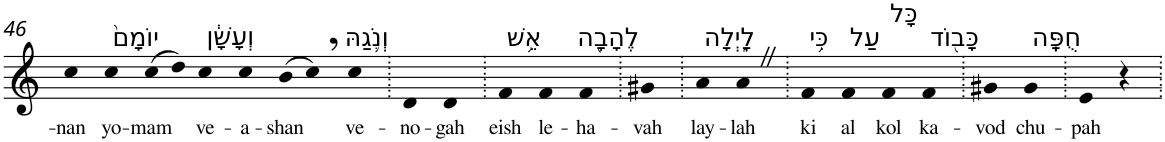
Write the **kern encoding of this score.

**kern	**text
*part1	*part1
*staff1	*staff1
*I"Piano	*
*I'Pno	*
!!LO:PB:g=z
*clefG2	*
*k[]	*
=46	=46
!	!LO:LY:b
4cc	-nan
!LO:TX:a:t=יוֹמָם֙	!
!	!LO:LY:b
4cc	yo-
!	!LO:LY:b
(8cc	-mam
8dd)	.
!LO:TX:a:t=וְעָשָׁ֔ן	!
!	!LO:LY:b
4cc	ve-
!	!LO:LY:b
4cc	-a-
!	!LO:LY:b
(8b	-shan
8cc,)	.
!LO:TX:a:t=וְנֹ֛גַהּ	!
!	!LO:LY:b
4cc	ve-
=47.	=47.
!	!LO:LY:b
4d	-no-
!	!LO:LY:b
4d	-gah
=48.	=48.
!LO:TX:a:t=אֵ֥שׁ	!
!	!LO:LY:b
4f	eish
!LO:TX:a:t=לֶהָבָ֖ה	!
!	!LO:LY:b
4f	le-
!	!LO:LY:b
4f	-ha-
=49.	=49.
!	!LO:LY:b
4g#X	-vah
=50.	=50.
!LO:TX:a:t=לָ֑יְלָה	!
!	!LO:LY:b
4a	lay-
!	!LO:LY:b
4aZ	-lah
=51.	=51.
!LO:TX:a:t=כִּ֥י	!
!	!LO:LY:b
4f	ki
!LO:TX:a:t=עַל	!
!	!LO:LY:b
4f	al
!LO:TX:a:t=כָּל	!
!	!LO:LY:b
4f	kol
!LO:TX:a:t=כָּב֖וֹד	!
!	!LO:LY:b
4f	ka-
=52.	=52.
!	!LO:LY:b
4g#X	-vod
!LO:TX:a:t=חֻפָּֽה	!
!	!LO:LY:b
4g#	chu-
=53.	=53.
!	!LO:LY:b
4e	-pah
4r	.
=.	=.
*-	*-
